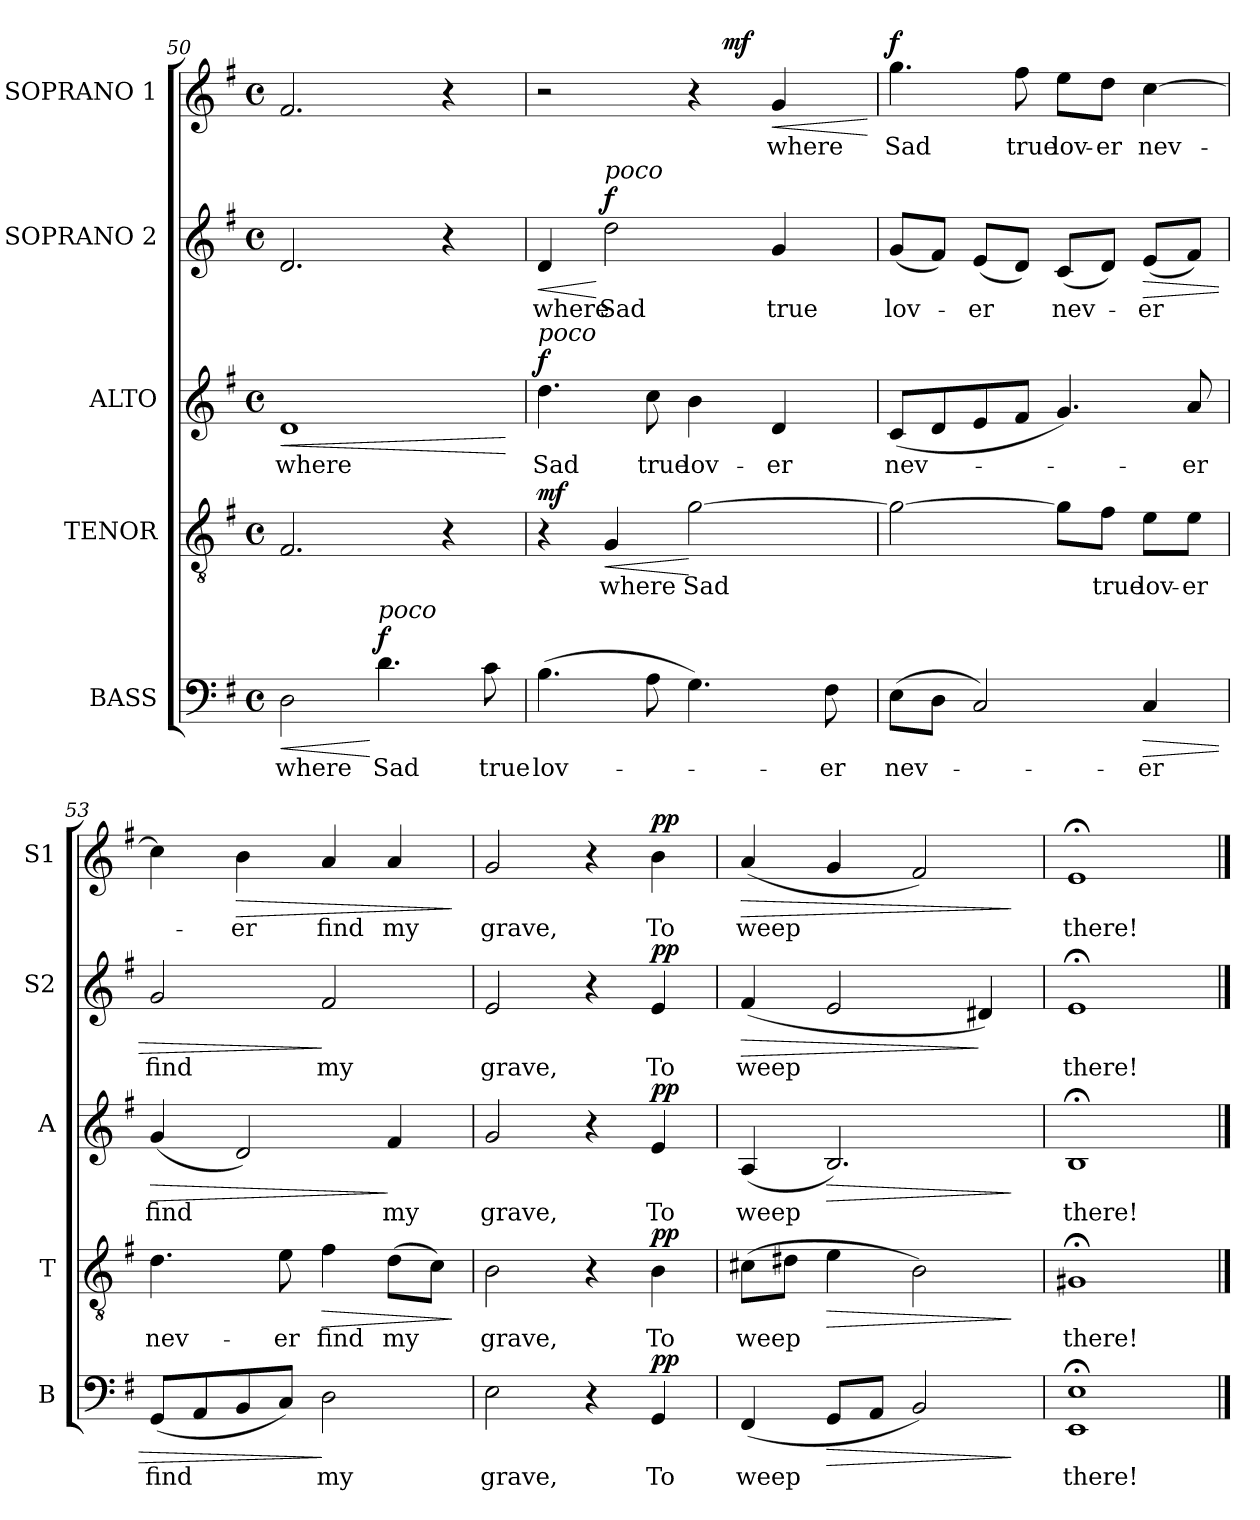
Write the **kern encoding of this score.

**kern	**text	**dynam	**kern	**text	**dynam	**kern	**text	**dynam	**kern	**text	**dynam	**kern	**text	**dynam
*part5	*part5	*part5	*part4	*part4	*part4	*part3	*part3	*part3	*part2	*part2	*part2	*part1	*part1	*part1
*staff5	*staff5	*staff5	*staff4	*staff4	*staff4	*staff3	*staff3	*staff3	*staff2	*staff2	*staff2	*staff1	*staff1	*staff1
*I"BASS	*	*	*I"TENOR	*	*	*I"ALTO	*	*	*I"SOPRANO 2	*	*	*I"SOPRANO 1	*	*
*I'B	*	*	*I'T	*	*	*I'A	*	*	*I'S2	*	*	*I'S1	*	*
*clefF4	*	*	*clefGv2	*	*	*clefG2	*	*	*clefG2	*	*	*clefG2	*	*
*	*	*	*ITrd7c12	*	*	*	*	*	*	*	*	*	*	*
*k[f#]	*	*	*k[f#]	*	*	*k[f#]	*	*	*k[f#]	*	*	*k[f#]	*	*
*e:	*	*	*e:	*	*	*e:	*	*	*e:	*	*	*e:	*	*
*M4/4	*	*	*M4/4	*	*	*M4/4	*	*	*M4/4	*	*	*M4/4	*	*
*met(c)	*	*	*met(c)	*	*	*met(c)	*	*	*met(c)	*	*	*met(c)	*	*
=50	=50	=50	=50	=50	=50	=50	=50	=50	=50	=50	=50	=50	=50	=50
!	!LO:LY:b	!LO:HP:b	!	!	!	!	!LO:LY:b	!LO:HP:b	!	!	!	!	!	!
2D\	where	<	2.FF#/	.	.	1d	where	<	2.d/	.	.	2.f#/	.	.
!LO:TX:a:i:t=poco	!	!	!	!	!	!	!	!	!	!	!	!	!	!
!	!LO:LY:b	!LO:DY:n=1:a	!	!	!	!	!	!	!	!	!	!	!	!
4.d\	Sad	[ f	.	.	.	.	.	.	.	.	.	.	.	.
.	.	.	4r	.	.	.	.	.	4r	.	.	4r	.	.
!	!LO:LY:b	!	!	!	!	!	!	!	!	!	!	!	!	!
8c\	true	.	.	.	.	.	.	.	.	.	.	.	.	.
.	.	.	.	.	.	.	.	[	.	.	.	.	.	.
=51	=51	=51	=51	=51	=51	=51	=51	=51	=51	=51	=51	=51	=51	=51
!	!	!	!	!	!	!LO:TX:a:i:t=poco	!	!	!	!	!	!	!	!
!	!LO:LY:b	!	!	!	!LO:DY:a	!	!LO:LY:b	!LO:DY:a	!	!LO:LY:b	!LO:HP:b	!	!	!
*	*	*	*	*	*	*	*	*	*	*	*	*^	*	*
(>4.B\	lov-	.	4r	.	mf	4.dd\	Sad	f	4d/	where	<	2r	2ryy	.	.
!	!	!	!	!	!	!	!	!	!LO:TX:a:i:t=poco	!	!	!	!	!	!
!	!	!	!	!LO:LY:b	!LO:HP:b	!	!	!	!	!LO:LY:b	!LO:DY:n=1:a	!	!	!	!
.	.	.	4GG/	where	<	.	.	.	2dd\	Sad	[ f	.	.	.	.
!	!	!	!	!	!	!	!LO:LY:b	!	!	!	!	!	!	!	!
8A\	.	.	.	.	.	8cc\	true	.	.	.	.	.	.	.	.
!	!	!	!	!LO:LY:b	!	!	!LO:LY:b	!	!	!	!	!	!	!	!
4.G\)	.	.	[>2G\	Sad	[	4b\	lov-	.	.	.	.	4r	16.ryy	.	.
!	!	!	!	!	!	!	!	!	!	!	!	!	!	!	!LO:DY:a
.	.	.	.	.	.	.	.	.	.	.	.	.	4ryy	.	mf
!	!	!	!	!	!	!	!LO:LY:b	!	!	!LO:LY:b	!	!	!	!LO:LY:b	!LO:HP:b
.	.	.	.	.	.	4d/	-er	.	4g/	true	.	4g/	.	where	<
.	.	.	.	.	.	.	.	.	.	.	.	.	8ryy	.	.
!	!LO:LY:b	!	!	!	!	!	!	!	!	!	!	!	!	!	!
8F#\	-er	.	.	.	.	.	.	.	.	.	.	.	.	.	.
.	.	.	.	.	.	.	.	.	.	.	.	.	32ryy	.	.
.	.	.	.	.	.	.	.	.	.	.	.	.	.	.	[
!!LO:LB:g=z
=52	=52	=52	=52	=52	=52	=52	=52	=52	=52	=52	=52	=52	=52	=52	=52
!	!	!	!	!	!	!	!	!	!	!	!	!LO:TX:a:i:t=poco	!	!	!
!	!LO:LY:b	!	!	!	!	!	!LO:LY:b	!	!	!LO:LY:b	!	!	!	!LO:LY:b	!LO:DY:a
*	*	*	*	*	*	*	*	*	*	*	*	*v	*v	*	*
(>8E\L	nev-	.	2G\_	.	.	(<8c/L	nev-	.	(<8g/L	lov-	.	4.gg\	Sad	f
8D\J	.	.	.	.	.	8d/	.	.	8f#/J)	.	.	.	.	.
!	!	!	!	!	!	!	!	!	!	!LO:LY:b	!	!	!	!
2C/)	.	.	.	.	.	8e/	.	.	(<8e/L	-er	.	.	.	.
!	!	!	!	!	!	!	!	!	!	!	!	!	!LO:LY:b	!
.	.	.	.	.	.	8f#/J	.	.	8d/J)	.	.	8ff#\	true	.
!	!	!	!	!	!	!	!	!	!	!LO:LY:b	!	!	!LO:LY:b	!
.	.	.	8G\L]	.	.	4.g/)	.	.	(<8c/L	nev-	.	8ee\L	lov-	.
!	!	!	!	!LO:LY:b	!	!	!	!	!	!	!	!	!LO:LY:b	!
.	.	.	8F#\J	true	.	.	.	.	8d/J)	.	.	8dd\J	-er	.
!	!LO:LY:b	!LO:HP:b	!	!LO:LY:b	!	!	!	!	!	!LO:LY:b	!LO:HP:b	!	!LO:LY:b	!
4C/	-er	>	8E\L	lov-	.	.	.	.	(<8e/L	-er	>	[>4cc\	nev-	.
!	!	!	!	!LO:LY:b	!	!	!LO:LY:b	!	!	!	!	!	!	!
.	.	.	8E\J	-er	.	8a/	-er	.	8f#/J)	.	.	.	.	.
=53	=53	=53	=53	=53	=53	=53	=53	=53	=53	=53	=53	=53	=53	=53
!	!LO:LY:b	!	!	!LO:LY:b	!	!	!LO:LY:b	!LO:HP:b	!	!LO:LY:b	!	!	!	!
(<8GG/L	find	.	4.D\	nev-	.	(<4g/	find	>	2g/	find	.	4cc\]	.	.
8AA/	.	.	.	.	.	.	.	.	.	.	.	.	.	.
!	!	!	!	!	!	!	!	!	!	!	!	!	!LO:LY:b	!LO:HP:b
8BB/	.	.	.	.	.	2d/)	.	.	.	.	.	4b\	-er	>
!	!	!	!	!LO:LY:b	!	!	!	!	!	!	!	!	!	!
8C/J)	.	.	8E\	-er	.	.	.	.	.	.	.	.	.	.
!	!LO:LY:b	!	!	!LO:LY:b	!LO:HP:b	!	!	!	!	!LO:LY:b	!	!	!LO:LY:b	!
2D\	my	]	4F#\	find	>	.	.	.	2f#/	my	]	4a/	find	.
!	!	!	!	!LO:LY:b	!	!	!LO:LY:b	!	!	!	!	!	!LO:LY:b	!
.	.	.	(>8D\L	my	.	4f#/	my	]	.	.	.	4a/	my	.
.	.	.	8C\J)	.	.	.	.	.	.	.	.	.	.	.
.	.	.	.	.	]	.	.	.	.	.	.	.	.	]
=54	=54	=54	=54	=54	=54	=54	=54	=54	=54	=54	=54	=54	=54	=54
!	!LO:LY:b	!	!	!LO:LY:b	!	!	!LO:LY:b	!	!	!LO:LY:b	!	!	!LO:LY:b	!
2E\	grave,	.	2BB\	grave,	.	2g/	grave,	.	2e/	grave,	.	2g/	grave,	.
4r	.	.	4r	.	.	4r	.	.	4r	.	.	4r	.	.
!	!LO:LY:b	!LO:DY:a	!	!LO:LY:b	!LO:DY:a	!	!LO:LY:b	!LO:DY:a	!	!LO:LY:b	!LO:DY:a	!	!LO:LY:b	!LO:DY:a
4GG/	To	pp	4BB\	To	pp	4e/	To	pp	4e/	To	pp	4b\	To	pp
=55	=55	=55	=55	=55	=55	=55	=55	=55	=55	=55	=55	=55	=55	=55
!	!LO:LY:b	!	!	!LO:LY:b	!	!	!LO:LY:b	!	!	!LO:LY:b	!LO:HP:b	!	!LO:LY:b	!LO:HP:b
(<4FF#/	weep	.	(>8C#X\L	weep	.	(<4A/	weep	.	(<4f#/	weep	>	(<4a/	weep	>
.	.	.	8D#X\J	.	.	.	.	.	.	.	.	.	.	.
!	!	!LO:HP:b	!	!	!LO:HP:b	!	!	!LO:HP:b	!	!	!	!	!	!
8GG/L	.	>	4E\	.	>	2.B/)	.	>	2e/	.	.	4g/	.	.
8AA/J	.	.	.	.	.	.	.	.	.	.	.	.	.	.
2BB/)	.	.	2BB\)	.	.	.	.	.	.	.	.	2f#/)	.	.
.	.	.	.	.	.	.	.	.	4d#X/)	.	]	.	.	.
.	.	]	.	.	]	.	.	]	.	.	.	.	.	]
=56	=56	=56	=56	=56	=56	=56	=56	=56	=56	=56	=56	=56	=56	=56
!	!LO:LY:b	!	!	!LO:LY:b	!	!	!LO:LY:b	!	!	!LO:LY:b	!	!	!LO:LY:b	!
1EE; 1E;	there!	.	1GG#X;	there!	.	1B;	there!	.	1e;	there!	.	1e;	there!	.
==	==	==	==	==	==	==	==	==	==	==	==	==	==	==
*-	*-	*-	*-	*-	*-	*-	*-	*-	*-	*-	*-	*-	*-	*-
